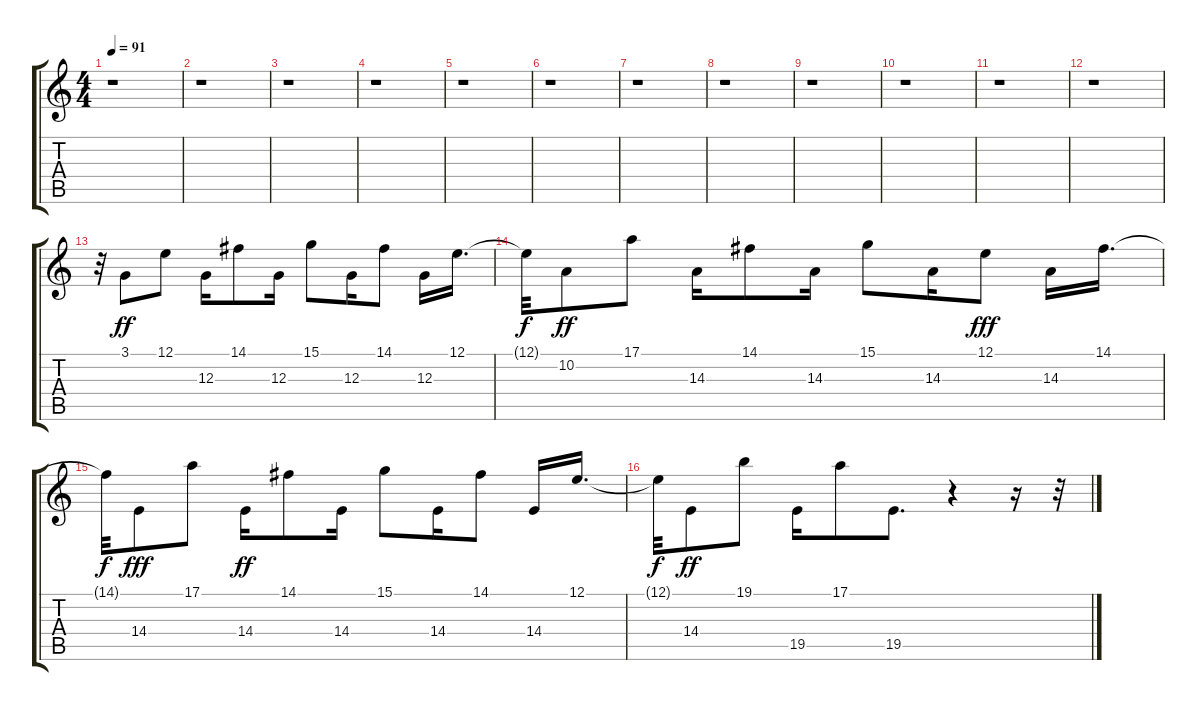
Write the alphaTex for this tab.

\track "" {instrument acousticgrandpiano}
\staff {score tabs}
\tuning (E4 B3 G3 D3 A2 E2) {hide}
\ts (4 4)
\tempo 91
\clef g2
\ks c
r.1{dy ff} |
r.1 |
r.1 |
r.1 |
r.1 |
r.1 |
r.1 |
r.1 |
r.1 |
r.1 |
r.1 |
r.1 |
r.32 3.1.8 12.1.8 12.3.16 14.1.8 12.3.16 15.1.8 12.3.16 14.1.8 12.3.16 12.1.16{d} |
12.1{t}.32{dy f} 10.2.8{dy ff} 17.1.8 14.3.16 14.1.8 14.3.16 15.1.8 14.3.16 12.1.8{dy fff} 14.3.16 14.1.16{d} |
14.1{t}.32{dy f} 14.4.8{dy fff} 17.1.8 14.4.16{dy ff} 14.1.8 14.4.16 15.1.8 14.4.16 14.1.8 14.4.16 12.1.16{d} |
12.1{t}.32{dy f} 14.4.8{dy ff} 19.1.8 19.5.16 17.1.8 19.5.8{d} r.4 r.16 r.32
